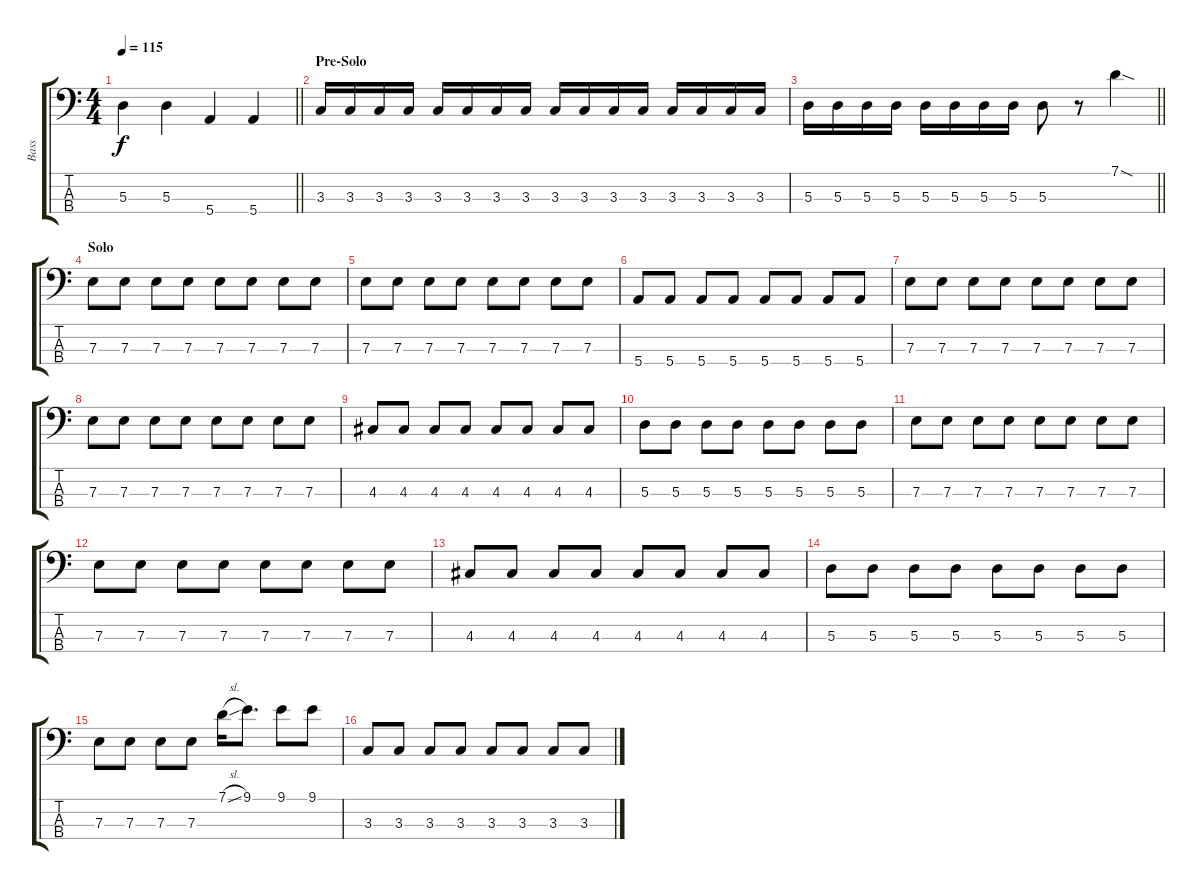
\track ("Bass" "Bass") {instrument electricbassfinger}
\staff {score tabs}
\tuning (G2 D2 A1 E1) {hide}
\ts (4 4)
\tempo 115
\clef f4
\barLineRight lightlight
\ks c
5.3.4{dy f} 5.3.4 5.4.4 5.4.4 |
\section ("" "Pre-Solo")
3.3.16 3.3.16 3.3.16 3.3.16 3.3.16 3.3.16 3.3.16 3.3.16 3.3.16 3.3.16 3.3.16 3.3.16 3.3.16 3.3.16 3.3.16 3.3.16 |
\barLineRight lightlight
5.3.16 5.3.16 5.3.16 5.3.16 5.3.16 5.3.16 5.3.16 5.3.16 5.3.8 r.8 7.1{sod}.4 |
\section ("" "Solo")
7.3.8 7.3.8 7.3.8 7.3.8 7.3.8 7.3.8 7.3.8 7.3.8 |
7.3.8 7.3.8 7.3.8 7.3.8 7.3.8 7.3.8 7.3.8 7.3.8 |
5.4.8 5.4.8 5.4.8 5.4.8 5.4.8 5.4.8 5.4.8 5.4.8 |
7.3.8 7.3.8 7.3.8 7.3.8 7.3.8 7.3.8 7.3.8 7.3.8 |
7.3.8 7.3.8 7.3.8 7.3.8 7.3.8 7.3.8 7.3.8 7.3.8 |
4.3.8 4.3.8 4.3.8 4.3.8 4.3.8 4.3.8 4.3.8 4.3.8 |
5.3.8 5.3.8 5.3.8 5.3.8 5.3.8 5.3.8 5.3.8 5.3.8 |
7.3.8 7.3.8 7.3.8 7.3.8 7.3.8 7.3.8 7.3.8 7.3.8 |
7.3.8 7.3.8 7.3.8 7.3.8 7.3.8 7.3.8 7.3.8 7.3.8 |
4.3.8 4.3.8 4.3.8 4.3.8 4.3.8 4.3.8 4.3.8 4.3.8 |
5.3.8 5.3.8 5.3.8 5.3.8 5.3.8 5.3.8 5.3.8 5.3.8 |
7.3.8 7.3.8 7.3.8 7.3.8 7.1{sl}.16 9.1.8{d} 9.1.8 9.1.8 |
3.3.8 3.3.8 3.3.8 3.3.8 3.3.8 3.3.8 3.3.8 3.3.8
